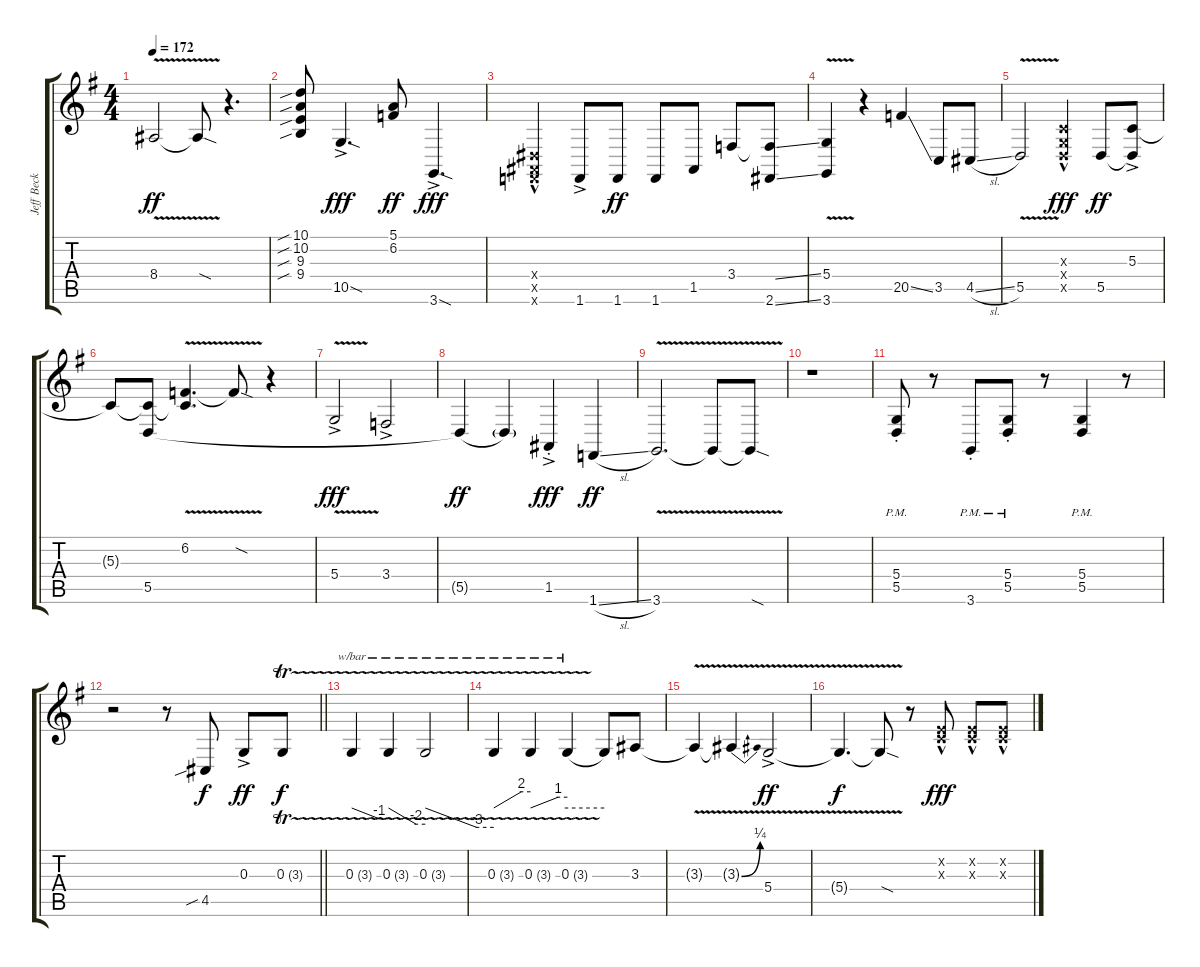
\track ("Jeff Beck Overdub" "Jeff Beck ") {instrument cello}
\staff {score tabs}
\tuning (E4 B3 G3 D3 A2 E2) {hide}
\ts (4 4)
\tempo 172
\clef g2
\ks g
8.4{v t}.2{dy ff} 8.4{sod t}.8 r.4{d} |
(10.1{sib} 10.2{sib} 9.3{sib} 9.4{sib}).8 10.5{sod ac}.4{d dy fff} (5.1 6.2).8{dy ff} 3.6{sod ac}.4{d dy fff} |
(1.4{hac x} 1.5{hac x} 1.6{hac x}).4 1.6{ac}.8 1.6.8{dy ff} 1.6.8 1.5.8 3.4.8 (3.4{ss t} 2.6{ss}).8 |
(5.4{v} 3.6{v}).4 r.4 20.5{ss}.4 3.5.8 4.5{sl}.8 |
5.5{v}.2 (5.3{hac x} 5.4{hac x} 5.5{hac x}).4{dy fff} 5.5.8{dy ff} (5.3{ac} 5.5{t}).8 |
5.3{t}.8 (5.3{t} 5.5).8 (6.2{v} 5.3{v t}).4{d} 6.2{sod t}.8 r.4 |
5.4{v ac}.2{dy fff} 3.4{ac}.2 |
5.5{be (hold 40 0 60 0) t}.4{dy ff} 5.5{t}.4 1.5{ac st}.4{dy fff} 1.6{sl}.4{dy ff} |
3.6{v}.2{d} 3.6{v t}.8 3.6{sod t}.8 |
r.1 |
(5.4{pm st} 5.5{pm st}).8 r.8 3.6{pm st}.8 (5.4{pm st} 5.5{pm st}).8 r.8 (5.4{pm} 5.5{pm}).4 r.8 |
\barLineRight lightlight
r.2 r.8 4.5{sib}.8{dy f} 0.3{ac}.8{dy ff} 0.3{tr (3 32)}.8{dy f} |
0.3{tr (3 32)}.4{tbe (custom default 0 0 45 -4 60 -4)} 0.3{tr (3 32)}.4{tbe (custom default 0 0 45 -8 60 -8)} 0.3{tr (3 32)}.2{tbe (custom default 0 0 45 -12 60 -12)} |
0.3{tr (3 32)}.4{tbe (custom default 0 0 45 8 60 8)} 0.3{tr (3 32)}.4{tbe (custom default 0 0 45 4 60 4)} 0.3{tr (3 32)}.4{tbe (hold default 0 0 60 0)} 0.3{t}.8 3.3.8 |
3.3{v t}.4 3.3{be (bend 0 0 60 1) t}.4 5.4{v ac}.2{dy ff} |
5.4{v t}.4{d dy f} 5.4{sod t}.8 r.8 (5.2{hac x} 5.3{hac x}).8{dy fff} (5.2{hac x} 5.3{hac x}).8 (5.2{hac x} 5.3{hac x}).8
